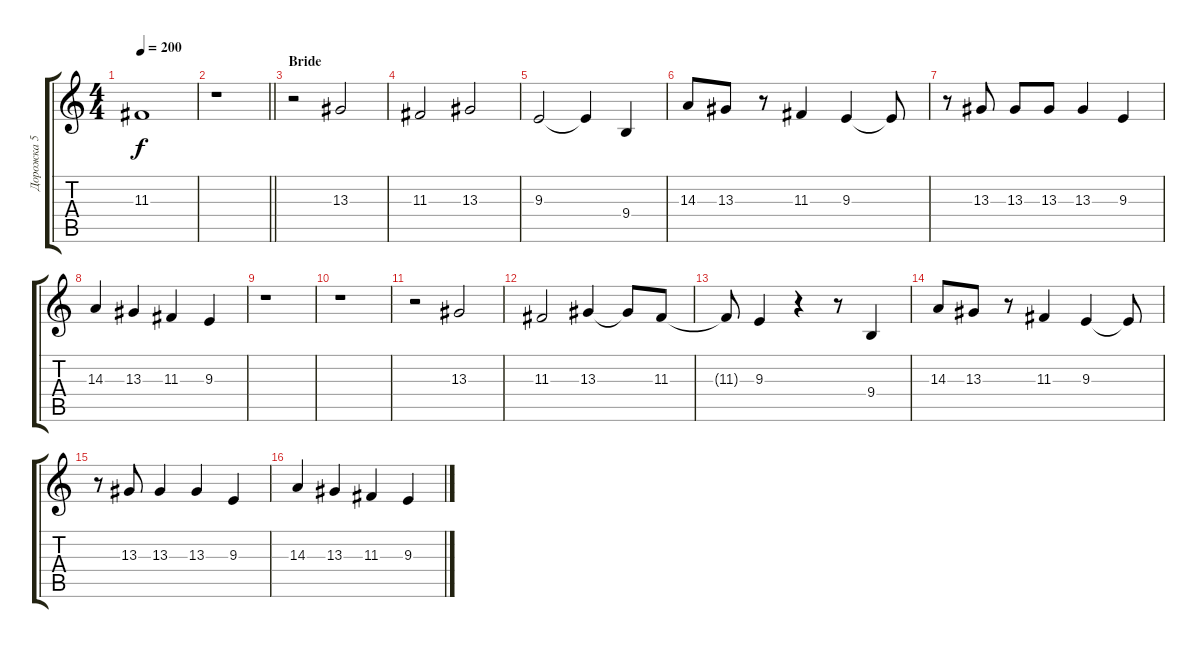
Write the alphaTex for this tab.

\track ("Дорожка 5" "Дорожка 5") {instrument altosax}
\staff {score tabs}
\tuning (E4 B3 G3 D3 A2 E2) {hide}
\ts (4 4)
\tempo 200
\clef g2
\ks c
11.3{t}.1{dy f} |
\barLineRight lightlight
r.1 |
\section ("" "Bride")
r.2 13.3.2 |
11.3.2 13.3.2 |
9.3.2 9.3{t}.4 9.4.4 |
14.3.8 13.3.8 r.8 11.3.4 9.3.4 9.3{t}.8 |
r.8 13.3.8 13.3.8 13.3.8 13.3.4 9.3.4 |
14.3.4 13.3.4 11.3.4 9.3.4 |
r.1 |
r.1 |
r.2 13.3.2 |
11.3.2 13.3.4 13.3{t}.8 11.3.8 |
11.3{t}.8 9.3.4 r.4 r.8 9.4.4 |
14.3.8 13.3.8 r.8 11.3.4 9.3.4 9.3{t}.8 |
r.8 13.3.8 13.3.4 13.3.4 9.3.4 |
14.3.4 13.3.4 11.3.4 9.3.4
